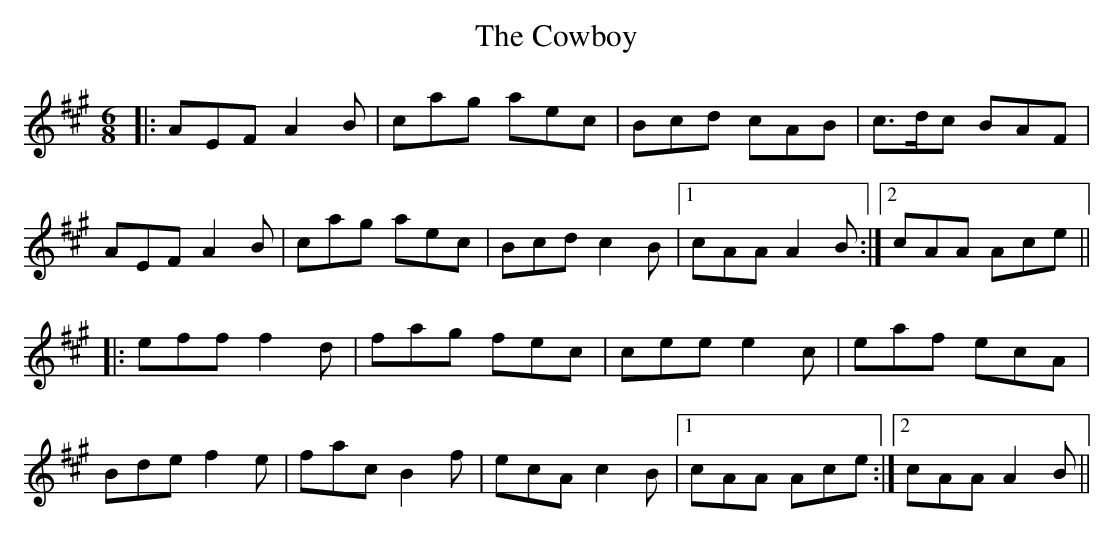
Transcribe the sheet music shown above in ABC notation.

X:1
T: The Cowboy
M: 6/8
L: 1/8
K: Amaj
|:AEFA2B|cag aec|Bcd cAB|c>dc BAF|
AEFA2B|cag aec|Bcd c2B|1 cAA A2B:|2 cAA Ace||
|:eff f2d|fag fec|cee e2c|eaf ecA|
Bde f2e|fac B2f|ecA c2B|1 cAA Ace:|2 cAA A2B||
